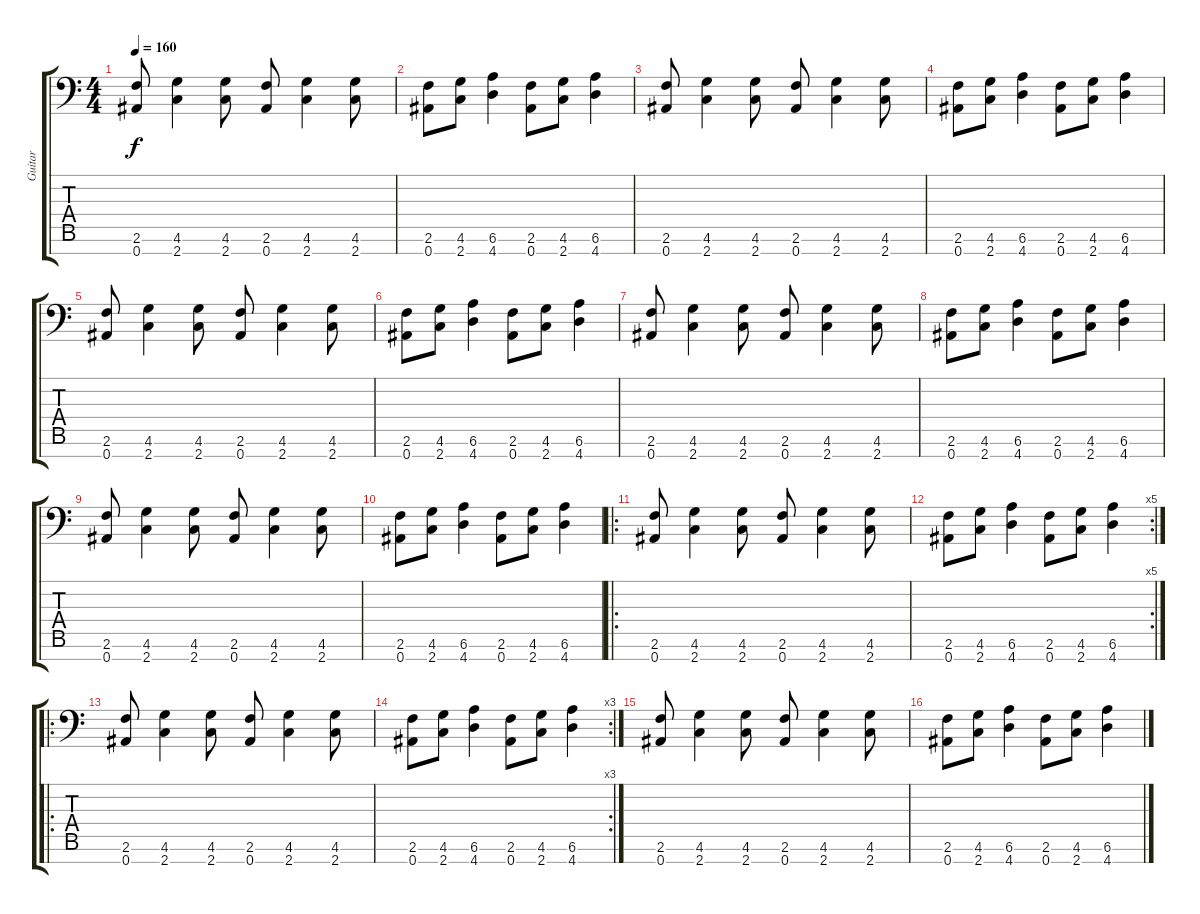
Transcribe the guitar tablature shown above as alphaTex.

\track ("Guitar" "Guitar") {instrument distortionguitar}
\staff {score tabs}
\tuning (Eb4 Bb3 Gb3 Db3 Ab2 Eb2 Bb1) {hide}
\ts (4 4)
\tempo 160
\clef f4
\ks c
(2.6 0.7).8{dy f} (4.6 2.7).4 (4.6 2.7).8 (2.6 0.7).8 (4.6 2.7).4 (4.6 2.7).8 |
(2.6 0.7).8 (4.6 2.7).8 (6.6 4.7).4 (2.6 0.7).8 (4.6 2.7).8 (6.6 4.7).4 |
(2.6 0.7).8 (4.6 2.7).4 (4.6 2.7).8 (2.6 0.7).8 (4.6 2.7).4 (4.6 2.7).8 |
(2.6 0.7).8 (4.6 2.7).8 (6.6 4.7).4 (2.6 0.7).8 (4.6 2.7).8 (6.6 4.7).4 |
(2.6 0.7).8 (4.6 2.7).4 (4.6 2.7).8 (2.6 0.7).8 (4.6 2.7).4 (4.6 2.7).8 |
(2.6 0.7).8 (4.6 2.7).8 (6.6 4.7).4 (2.6 0.7).8 (4.6 2.7).8 (6.6 4.7).4 |
(2.6 0.7).8 (4.6 2.7).4 (4.6 2.7).8 (2.6 0.7).8 (4.6 2.7).4 (4.6 2.7).8 |
(2.6 0.7).8 (4.6 2.7).8 (6.6 4.7).4 (2.6 0.7).8 (4.6 2.7).8 (6.6 4.7).4 |
(2.6 0.7).8 (4.6 2.7).4 (4.6 2.7).8 (2.6 0.7).8 (4.6 2.7).4 (4.6 2.7).8 |
(2.6 0.7).8 (4.6 2.7).8 (6.6 4.7).4 (2.6 0.7).8 (4.6 2.7).8 (6.6 4.7).4 |
\ro
(2.6 0.7).8 (4.6 2.7).4 (4.6 2.7).8 (2.6 0.7).8 (4.6 2.7).4 (4.6 2.7).8 |
\rc 5
(2.6 0.7).8 (4.6 2.7).8 (6.6 4.7).4 (2.6 0.7).8 (4.6 2.7).8 (6.6 4.7).4 |
\ro
(2.6 0.7).8 (4.6 2.7).4 (4.6 2.7).8 (2.6 0.7).8 (4.6 2.7).4 (4.6 2.7).8 |
\rc 3
(2.6 0.7).8 (4.6 2.7).8 (6.6 4.7).4 (2.6 0.7).8 (4.6 2.7).8 (6.6 4.7).4 |
(2.6 0.7).8 (4.6 2.7).4 (4.6 2.7).8 (2.6 0.7).8 (4.6 2.7).4 (4.6 2.7).8 |
(2.6 0.7).8 (4.6 2.7).8 (6.6 4.7).4 (2.6 0.7).8 (4.6 2.7).8 (6.6 4.7).4
